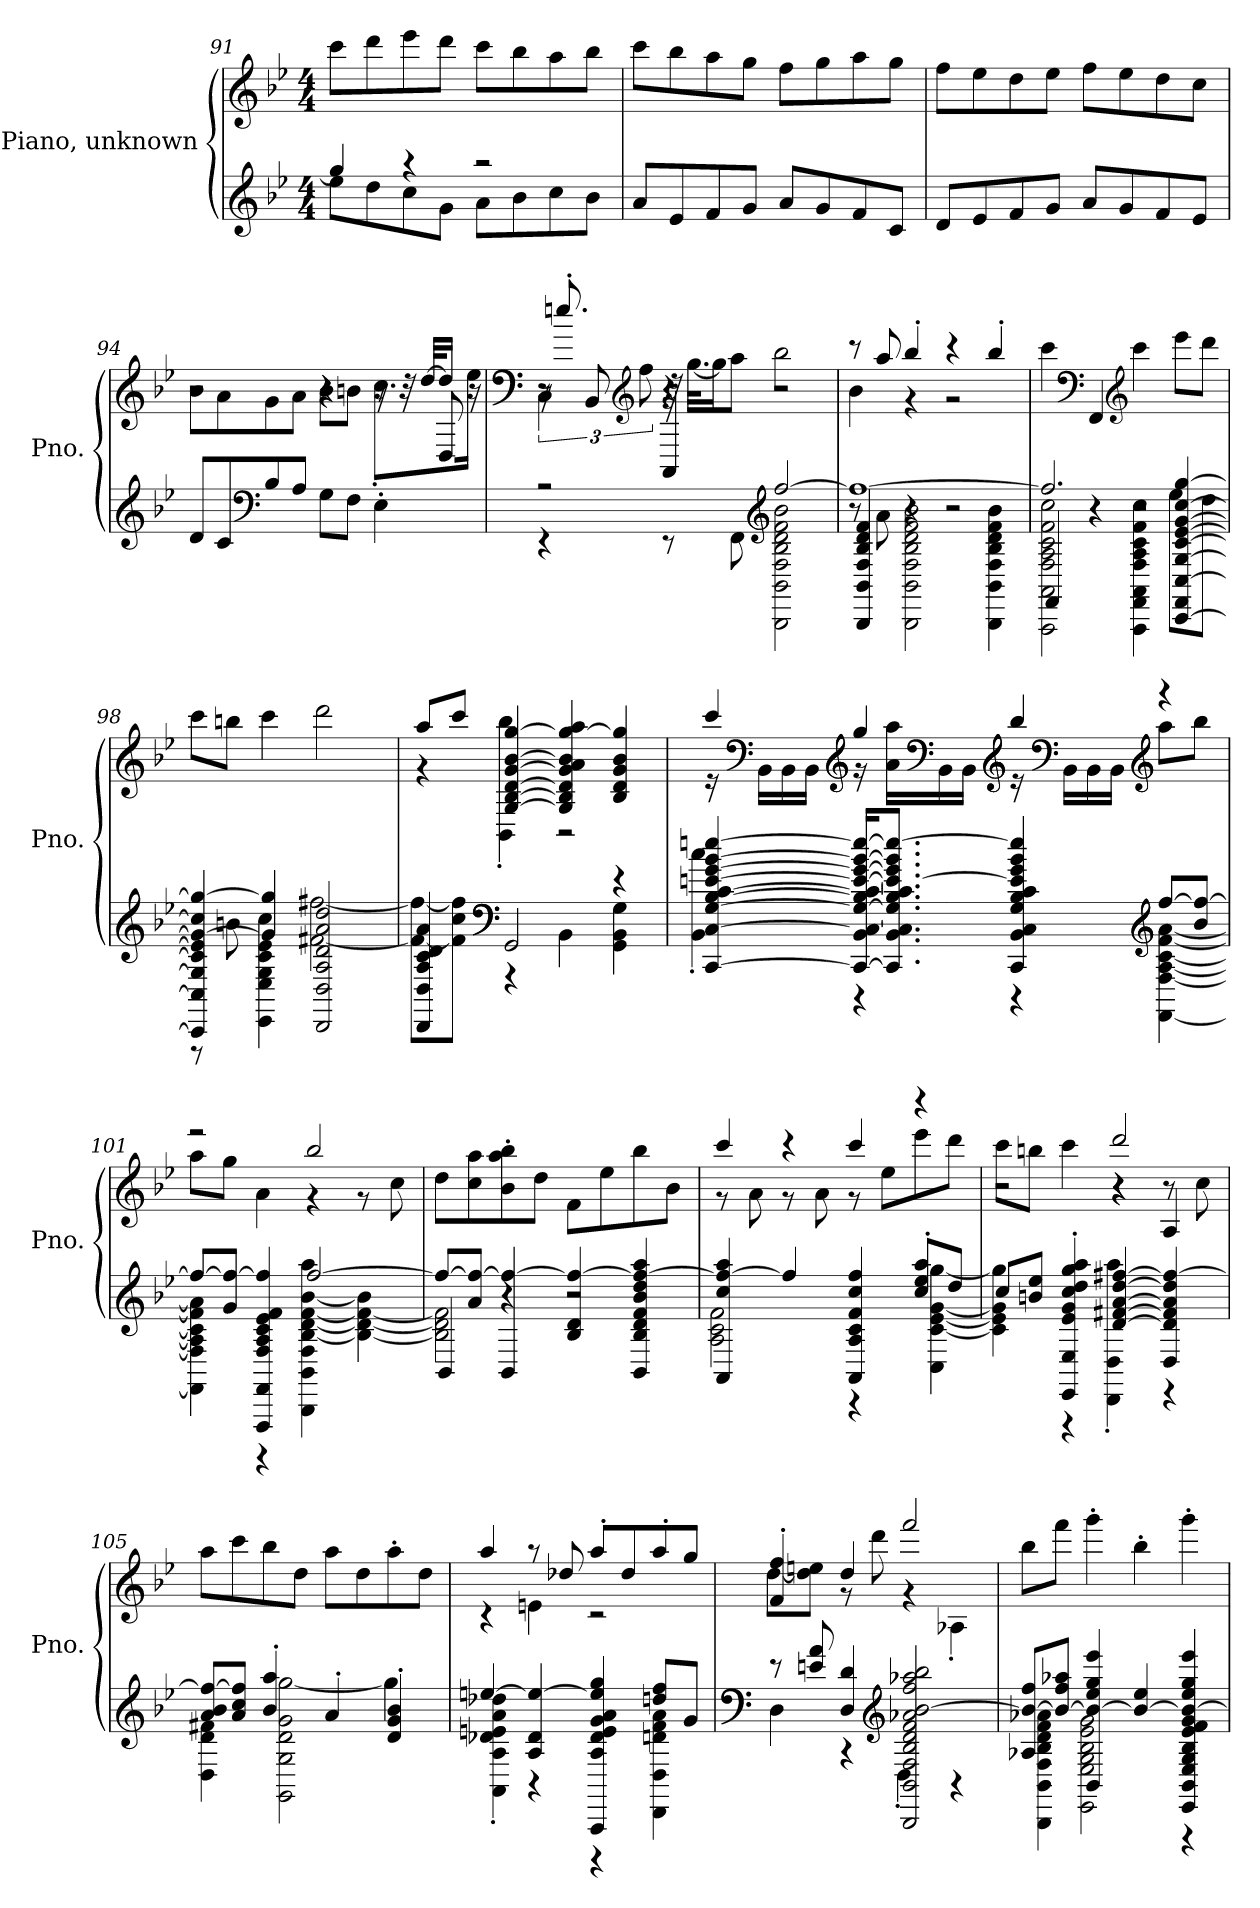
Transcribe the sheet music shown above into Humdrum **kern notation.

**kern	**kern
*part1	*part1
*staff2	*staff1
*I"Piano, unknown	*
*I'Pno.	*
*clefG2	*clefG2
*k[b-e-]	*k[b-e-]
*M4/4	*M4/4
=91	=91
*^	*
4gg/]	8ee-\L	8ccc\L
.	8dd\	8ddd\
4r	8cc\	8eee-\
.	8g\J	8ddd\J
2r	8a\L	8ccc\L
.	8b-\	8bb-\
.	8cc\	8aa\
.	8b-\J	8bb-\J
*v	*v	*
=92	=92
8a/L	8ccc\L
8e-/	8bb-\
8f/	8aa\
8g/J	8gg\J
8a/L	8ff\L
8g/	8gg\
8f/	8aa\
8c/J	8gg\J
=93	=93
8d/L	8ff\L
8e-/	8ee-\
8f/	8dd\
8g/J	8ee-\J
8a/L	8ff\L
8g/	8ee-\
8f/	8dd\
8e-/J	8cc\J
!!LO:PB:g=z
=94	=94
*	*^
*	*	*^
8d/L	2r	8b-\L	2r
8c/	.	8a\	.
*clefF4	*	*	*
8B-/	.	8g\	.
8A/J	.	8a\J	.
8G\L	4r	8b-\L	4r
8F\J	.	8bn\J	.
4E-'\	16r	8.cc'\L	8r
.	32r	.	.
.	[32dd/KLL	.	.
.	16dd/JJ]	.	8D/
.	16r	16ee-\Jk	.
=95	=95	=95	=95
*	*clefF4	*	*
*^	*	*	*
2r	4r	16r	6C\	8r
.	.	8.een'/	.	.
.	.	.	.	8BB-/
*	*	*clefG2	*	*
.	.	.	12ff\	.
.	8r	4r	64r	4AA'/
.	.	.	[32.gg\KLL	.
.	.	.	16gg\J]	.
.	8FF\	.	8aa\J	.
*clefG2	*	*	*	*
[2ff/	2BBB-\ 2BB-\ 2F\ 2B-\ 2d\ 2f\ 2b-\	2r	2bb-\	2r
*	*	*	*v	*v
=96	=96	=96	=96
*	*^	*	*
1ff_	8r	4BBB-/ 4BB-/ 4F/ 4B-/ 4d/ 4f/	8r	4b-\
.	8a\	.	8aa/	.
.	2BBB-\ 2BB-\ 2F\ 2B-\ 2d\ 2f\ 2b-\	4r	4bb-'/	4r
.	.	2r	4r	2r
.	4BBB-\ 4BB-\ 4F\ 4B-\ 4d\ 4f\ 4b-\	.	4bb-'/	.
*	*	*	*v	*v
!!LO:LB:g=z
=97	=97	=97	=97
2.ff/]	2AAA\ 2AA\ 2F\ 2A\ 2c\ 2f\ 2cc\	4FF/	4ccc\
*	*	*	*clefF4
.	.	4r	4FF/
*	*	*	*clefG2
.	4AAA\ 4FF\ 4AA\ 4F\ 4A\ 4c\ 4f\ 4cc\	2r	4ccc\
[4CC/ 4FF/ [4C/ [4G/ [4c/ [4e-/ [4g/ [4cc/ [4gg/	8ee-\L	.	8eee-\L
.	8dd\J	.	8ddd\J
*	*v	*v	*
=98	=98	=98
4CC/] 4C/] 4G/] 4c/] 4e-/] 4g/_ 4cc/] 4gg/_	8r	8ccc\L
.	8bn\	8bbn\J
4g/] 4gg/]	4EE-\ 4E-\ 4G\ 4c\ 4e-\ 4cc\	4ccc\
2DD/ 2D/ 2A/ 2d/ 2a/ 2dd/	[2f#X\ [2ff#X\	2ddd\
=99	=99	=99
*	*	*^
4DD/ 4D/ 4A/ 4c/ 4d/ 4a/	8f#\_ 8ff#\_L	8aa/L	4r
.	8f#\] 8cc\ 8ff#\]J	8ccc/J	.
*clefF4	*	*	*
2GG/	4r	[4G/ [4B-/ [4d/ [4g/ [4b-/ [4gg/	4BB-\' 4bb-\'
.	4BB-\	4G/] 4B-/] 4d/] 4g/] 4a/ 4b-/] 4gg/_ 4aa/	2r
4r	4GG\ 4BB-\ 4G\	4B-/ 4d/ 4g/ 4b-/ 4gg/]	.
!!LO:LB:g=z	!!
=100	=100	=100	=100
[4CC/ [4C/ [4G/ [4B-/ [4c/ [4en/ [4g/ [4b-/ [4een/	4BB-\' 4cc\'	4ccc/	16r
*	*	*clefF4	*
.	.	.	16BB-\LL
.	.	.	16BB-\
.	.	.	16BB-\JJ
*	*	*clefG2	*
16CC/_ 16BB-/ 16C/_ 16G/_ 16B-/_ 16c/_ 16e/_ 16g/_ 16b-/_ 16ee/_KL	4r	4gg/	16r
8.CC/] 8.BB-/ 8.C/] 8.G/] 8.B-/] 8.c/] 8.e/_ 8.g/] 8.b-/] 8.ee/_J	.	.	16a\ 16aa\LL
*	*	*clefF4	*
.	.	.	16BB-\
.	.	.	16BB-\JJ
*	*	*clefG2	*
4CC/ 4BB-/ 4C/ 4G/ 4B-/ 4c/ 4e/] 4g/ 4b-/ 4ee/]	4r	4bb-/	16r
*	*	*clefF4	*
.	.	.	16BB-\LL
.	.	.	16BB-\
.	.	.	16BB-\JJ
*clefG2	*	*clefG2	*
[8ff/L	[4FF\ [4F\ [4A\ [4c\ [4f\ [4a\	4r	8aa\L
8b-/ 8ff/_J	.	.	8bb-\J
=101	=101	=101	=101
8ff/L_	4FF\] 4F\] 4A\] 4c\] 4f\] 4a\]	2r	8aa\L
8g/ 8ff/_J	.	.	8gg\J
4FFF/ 4FF/ 4F/ 4A/ 4c/ 4e-/ 4f/ 4ff/]	4r	.	4a\
[2ff/	4BBB-\ 4BB-\ 4F\ [4B-\ [4d\ [4f\ [4b-\ 4aa\	2bb-/	4r
.	4B-\_ 4d\_ 4f\_ 4b-\]	.	8r
.	.	.	8cc\
*	*	*v	*v
!!LO:LB:g=z
=102	=102	=102
*	*^	*
8ff/L_	2B-\] 2d\] 2f\]	4BB-/	8dd\L
8a/ 8ff/_J	.	.	8cc\ 8aa\
4BB-/ 4ff/_	.	4r	8b-\' 8aa\' 8bb-\'
.	.	.	8dd\J
4B-/ 4d/ 4ff/_	2r	2r	8f\L
.	.	.	8ee-\
4BB-/ 4B-/ 4d/ 4f/ 4b-/ 4dd/ 4ff/_ 4aa/	.	.	8bb-\
.	.	.	8b-\J
*	*v	*v	*
=103	=103	=103
*	*	*^
4AA/ 4cc/ 4ff/_ 4aa/	2A\ 2c\ 2f\	4ccc/	8r
.	.	.	8a\
4ff/]	.	4r	8r
.	.	.	8a\
4AA/ 4A/ 4c/ 4f/ 4cc/ 4ff/	4r	4ccc/	8r
.	.	.	8ee-\L
8cc/' 8ee-/' 8aa/'L	4C\ [4c\ [4e-\ [4g\ [4gg\	4r	8eee-\
8dd/J	.	.	8ddd\J
=104	=104	=104	=104
*	*	*	*^
8cc/L	4c\] 4e-\] 4g\] 4gg\]	2r	8ccc\L	2r
8bn/ 8ee-/J	.	.	8bbn\J	.
4EE-/' 4E-/' 4e-/' 4g/' 4cc/' 4dd/' 4gg/' 4aa/'	4r	.	4ccc\	.
[4d/ [4f#X/ [4a/ [4dd/ [4ff#X/	4DD\' 4D\' 4aa\'	2ddd/	4r	4r
4D/ 4d/] 4f#/] 4a/] 4dd/] 4ff#/_	4r	.	8r	4A/
.	.	.	8cc\	.
*	*	*v	*v	*v
=105	=105	=105
8a/ 8b-/ 8ff#/_L	4D\ 4d\ 4f#X\	8aa\L
8a/ 8cc/ 8ff#/]J	.	8ccc\
4b-/' 4aa/'	2GG\ 2G\ 2d\ 2g\ [2gg\	8bb-\
.	.	8dd\J
4a'/	.	8aa\L
.	.	8dd\
4d/' 4g/' 4b-/'	4gg\]	8aa'\
.	.	8dd\J
!!LO:LB:g=z
=106	=106	=106
*	*	*^
[4een/	4AA\' 4A\' 4d-X\' 4en\' 4a\' 4dd-X\'	4aa/	4r
4A/ 4d-/ 4ee/_	4r	8r	4en\
.	.	8dd-X/	.
4AAA/ 4A/ 4d-/ 4e/ 4g/ 4a/ 4ee/] 4gg/	4r	8aa'/L	2r
.	.	8dd-/	.
8ddn/ 8ff/L	4DD\ 4D\ 4dn\ 4f\ 4a\	8aa'/	.
8g/J	.	8gg/J	.
=107	=107	=107	=107
*clefF4	*	*	*
8r	4D\	4f/' 4ff/'	[8dd\L
8en/ 8a/	.	.	8dd\] 8een\J
4D/ 4d/	4r	4dd/	8r
.	.	.	8ddd\
*clefG2	*	*	*
2BBB-/ 2BB-/ 2F/ 2B-/ 2d/ 2f/ 2a-X/ [2b-/ 2ff/ 2aa-X/ 2bb-/	4D'\	2fff/	4r
.	4r	.	4A-X'\
*	*	*v	*v
=108	=108	=108
8A-X/ 8b-/_ 8ff/L	4BBB-\ 4BB-\ 4F\ 4B-\ 4d\ 4f\ 4a-X\	8bb-\L
8b-/_ 8ff/ 8aa-X/J	.	8fff\J
4BB-/ 4b-/_ 4ee-/ 4gg/ 4eee-/	2EE-\ 2E-\ 2G\ 2B-\ 2e-\ 2g\	4ggg'\
4b-/_ 4ee-/	.	4bb-'\
4EE-/ 4BB-/ 4E-/ 4G/ 4B-/ 4e-/ 4f/ 4g/ 4b-/_ 4ee-/ 4gg/ 4eee-/	4r	4ggg'\
*v	*v	*
=	=
*-	*-
